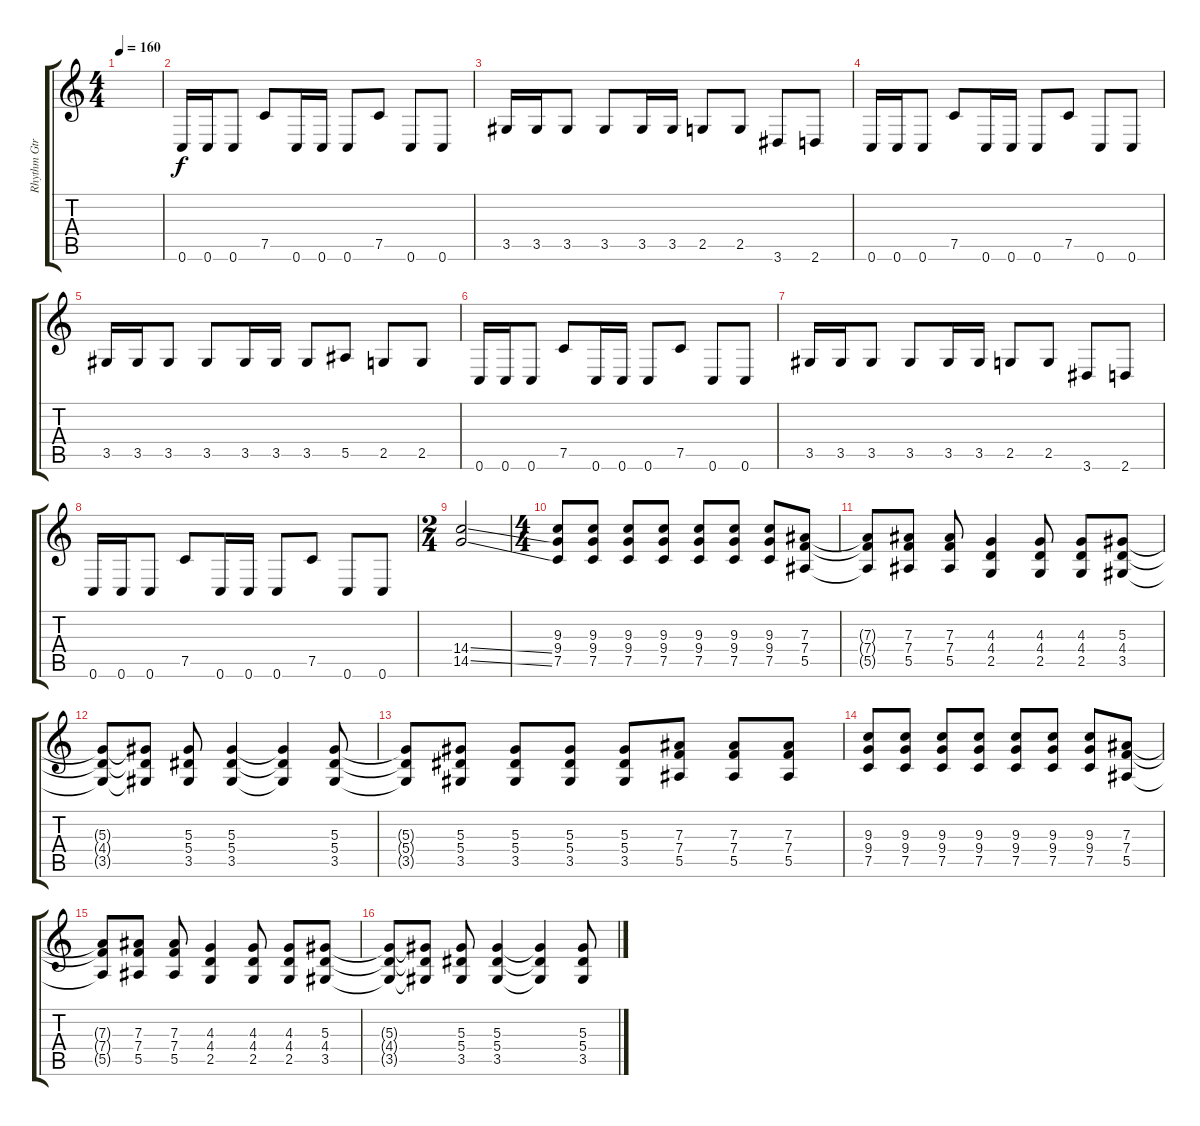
\track ("Rhythm Gtr" "Rhythm Gtr") {instrument distortionguitar}
\staff {score tabs}
\tuning (C4 G3 Eb3 Bb2 F2 C2) {hide}
\ts (4 4)
\tempo 160
\clef g2
\ks c
|
0.6.16{volume 16} 0.6.16 0.6.8 7.5.8 0.6.16 0.6.16 0.6.8 7.5.8 0.6.8 0.6.8 |
3.5.16 3.5.16 3.5.8 3.5.8 3.5.16 3.5.16 2.5.8 2.5.8 3.6.8 2.6.8 |
0.6.16 0.6.16 0.6.8 7.5.8 0.6.16 0.6.16 0.6.8 7.5.8 0.6.8 0.6.8 |
3.5.16 3.5.16 3.5.8 3.5.8 3.5.16 3.5.16 3.5.8 5.5.8 2.5.8 2.5.8 |
0.6.16 0.6.16 0.6.8 7.5.8 0.6.16 0.6.16 0.6.8 7.5.8 0.6.8 0.6.8 |
3.5.16 3.5.16 3.5.8 3.5.8 3.5.16 3.5.16 2.5.8 2.5.8 3.6.8 2.6.8 |
0.6.16 0.6.16 0.6.8 7.5.8 0.6.16 0.6.16 0.6.8 7.5.8 0.6.8 0.6.8 |
\ts (2 4)
(14.4{ss} 14.5{ss}).2 |
\ts (4 4)
(9.3 9.4 7.5).8 (9.3 9.4 7.5).8 (9.3 9.4 7.5).8 (9.3 9.4 7.5).8 (9.3 9.4 7.5).8 (9.3 9.4 7.5).8 (9.3 9.4 7.5).8 (7.3 7.4 5.5).8 |
(7.3{t} 7.4{t} 5.5{t}).8 (7.3 7.4 5.5).8 (7.3 7.4 5.5).8 (4.3 4.4 2.5).4 (4.3 4.4 2.5).8 (4.3 4.4 2.5).8 (5.3 4.4 3.5).8 |
(5.3{t} 4.4{t} 3.5{t}).8 (5.3{t} 4.4{t} 3.5{t}).8 (5.3 5.4 3.5).8 (5.3 5.4 3.5).4 (5.3{t} 5.4{t} 3.5{t}).4 (5.3 5.4 3.5).8 |
(5.3{t} 5.4{t} 3.5{t}).8 (5.3 5.4 3.5).8 (5.3 5.4 3.5).8 (5.3 5.4 3.5).8 (5.3 5.4 3.5).8 (7.3 7.4 5.5).8 (7.3 7.4 5.5).8 (7.3 7.4 5.5).8 |
(9.3 9.4 7.5).8 (9.3 9.4 7.5).8 (9.3 9.4 7.5).8 (9.3 9.4 7.5).8 (9.3 9.4 7.5).8 (9.3 9.4 7.5).8 (9.3 9.4 7.5).8 (7.3 7.4 5.5).8 |
(7.3{t} 7.4{t} 5.5{t}).8 (7.3 7.4 5.5).8 (7.3 7.4 5.5).8 (4.3 4.4 2.5).4 (4.3 4.4 2.5).8 (4.3 4.4 2.5).8 (5.3 4.4 3.5).8 |
(5.3{t} 4.4{t} 3.5{t}).8 (5.3{t} 4.4{t} 3.5{t}).8 (5.3 5.4 3.5).8 (5.3 5.4 3.5).4 (5.3{t} 5.4{t} 3.5{t}).4 (5.3 5.4 3.5).8
